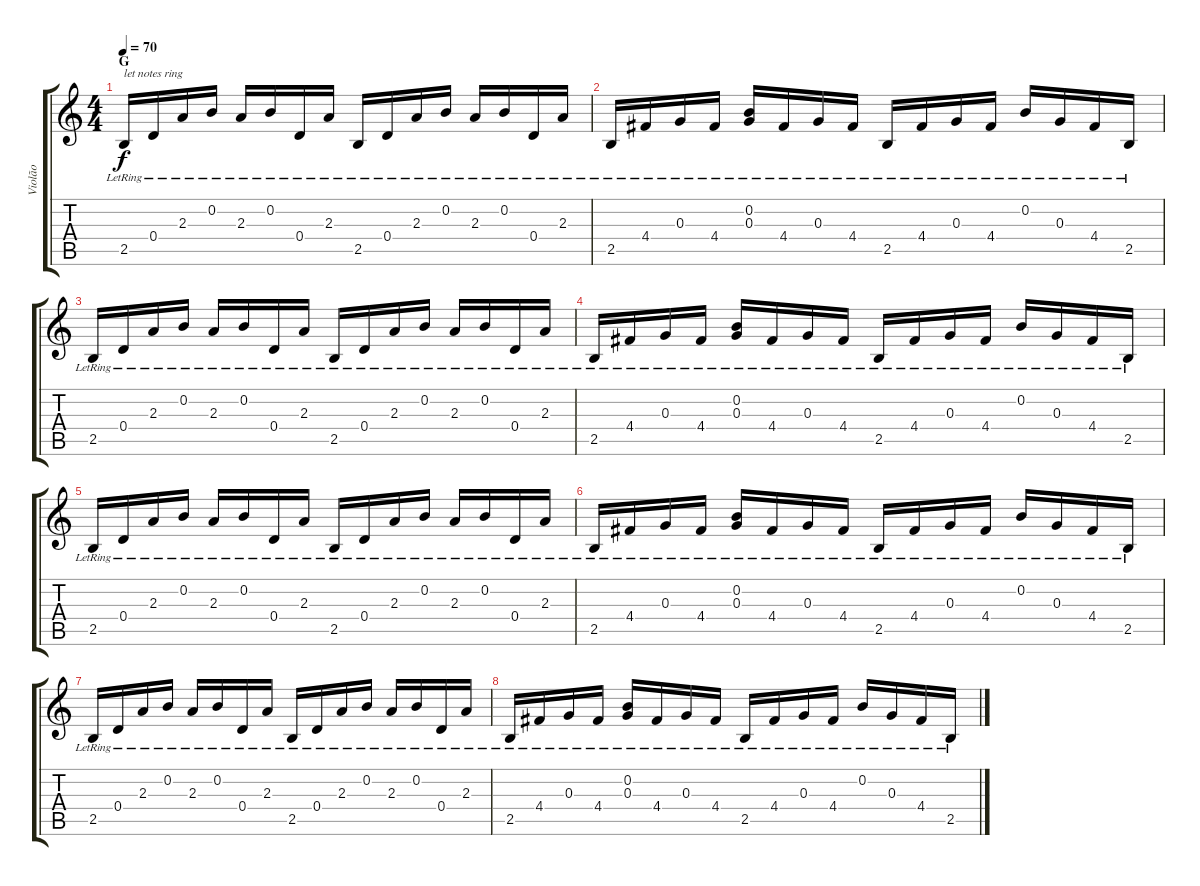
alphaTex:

\track ("Violão" "Violão") {instrument acousticguitarsteel}
\staff {score tabs}
\tuning (E4 B3 G3 D3 A2 E2) {hide}
\ts (4 4)
\section ("" "G")
\tempo 70
\clef g2
\ks c
2.5{lr}.16{txt "let notes ring" dy f} 0.4{lr}.16 2.3{lr}.16 0.2{lr}.16 2.3{lr}.16 0.2{lr}.16 0.4{lr}.16 2.3{lr}.16 2.5{lr}.16 0.4{lr}.16 2.3{lr}.16 0.2{lr}.16 2.3{lr}.16 0.2{lr}.16 0.4{lr}.16 2.3{lr}.16 |
2.5{lr}.16 4.4{lr}.16 0.3{lr}.16 4.4{lr}.16 (0.2{lr} 0.3{lr}).16 4.4{lr}.16 0.3{lr}.16 4.4{lr}.16 2.5{lr}.16 4.4{lr}.16 0.3{lr}.16 4.4{lr}.16 0.2{lr}.16 0.3{lr}.16 4.4{lr}.16 2.5{lr}.16 |
2.5{lr}.16 0.4{lr}.16 2.3{lr}.16 0.2{lr}.16 2.3{lr}.16 0.2{lr}.16 0.4{lr}.16 2.3{lr}.16 2.5{lr}.16 0.4{lr}.16 2.3{lr}.16 0.2{lr}.16 2.3{lr}.16 0.2{lr}.16 0.4{lr}.16 2.3{lr}.16 |
2.5{lr}.16 4.4{lr}.16 0.3{lr}.16 4.4{lr}.16 (0.2{lr} 0.3{lr}).16 4.4{lr}.16 0.3{lr}.16 4.4{lr}.16 2.5{lr}.16 4.4{lr}.16 0.3{lr}.16 4.4{lr}.16 0.2{lr}.16 0.3{lr}.16 4.4{lr}.16 2.5{lr}.16 |
2.5{lr}.16 0.4{lr}.16 2.3{lr}.16 0.2{lr}.16 2.3{lr}.16 0.2{lr}.16 0.4{lr}.16 2.3{lr}.16 2.5{lr}.16 0.4{lr}.16 2.3{lr}.16 0.2{lr}.16 2.3{lr}.16 0.2{lr}.16 0.4{lr}.16 2.3{lr}.16 |
2.5{lr}.16 4.4{lr}.16 0.3{lr}.16 4.4{lr}.16 (0.2{lr} 0.3{lr}).16 4.4{lr}.16 0.3{lr}.16 4.4{lr}.16 2.5{lr}.16 4.4{lr}.16 0.3{lr}.16 4.4{lr}.16 0.2{lr}.16 0.3{lr}.16 4.4{lr}.16 2.5{lr}.16 |
2.5{lr}.16 0.4{lr}.16 2.3{lr}.16 0.2{lr}.16 2.3{lr}.16 0.2{lr}.16 0.4{lr}.16 2.3{lr}.16 2.5{lr}.16 0.4{lr}.16 2.3{lr}.16 0.2{lr}.16 2.3{lr}.16 0.2{lr}.16 0.4{lr}.16 2.3{lr}.16 |
2.5{lr}.16 4.4{lr}.16 0.3{lr}.16 4.4{lr}.16 (0.2{lr} 0.3{lr}).16 4.4{lr}.16 0.3{lr}.16 4.4{lr}.16 2.5{lr}.16 4.4{lr}.16 0.3{lr}.16 4.4{lr}.16 0.2{lr}.16 0.3{lr}.16 4.4{lr}.16 2.5{lr}.16
